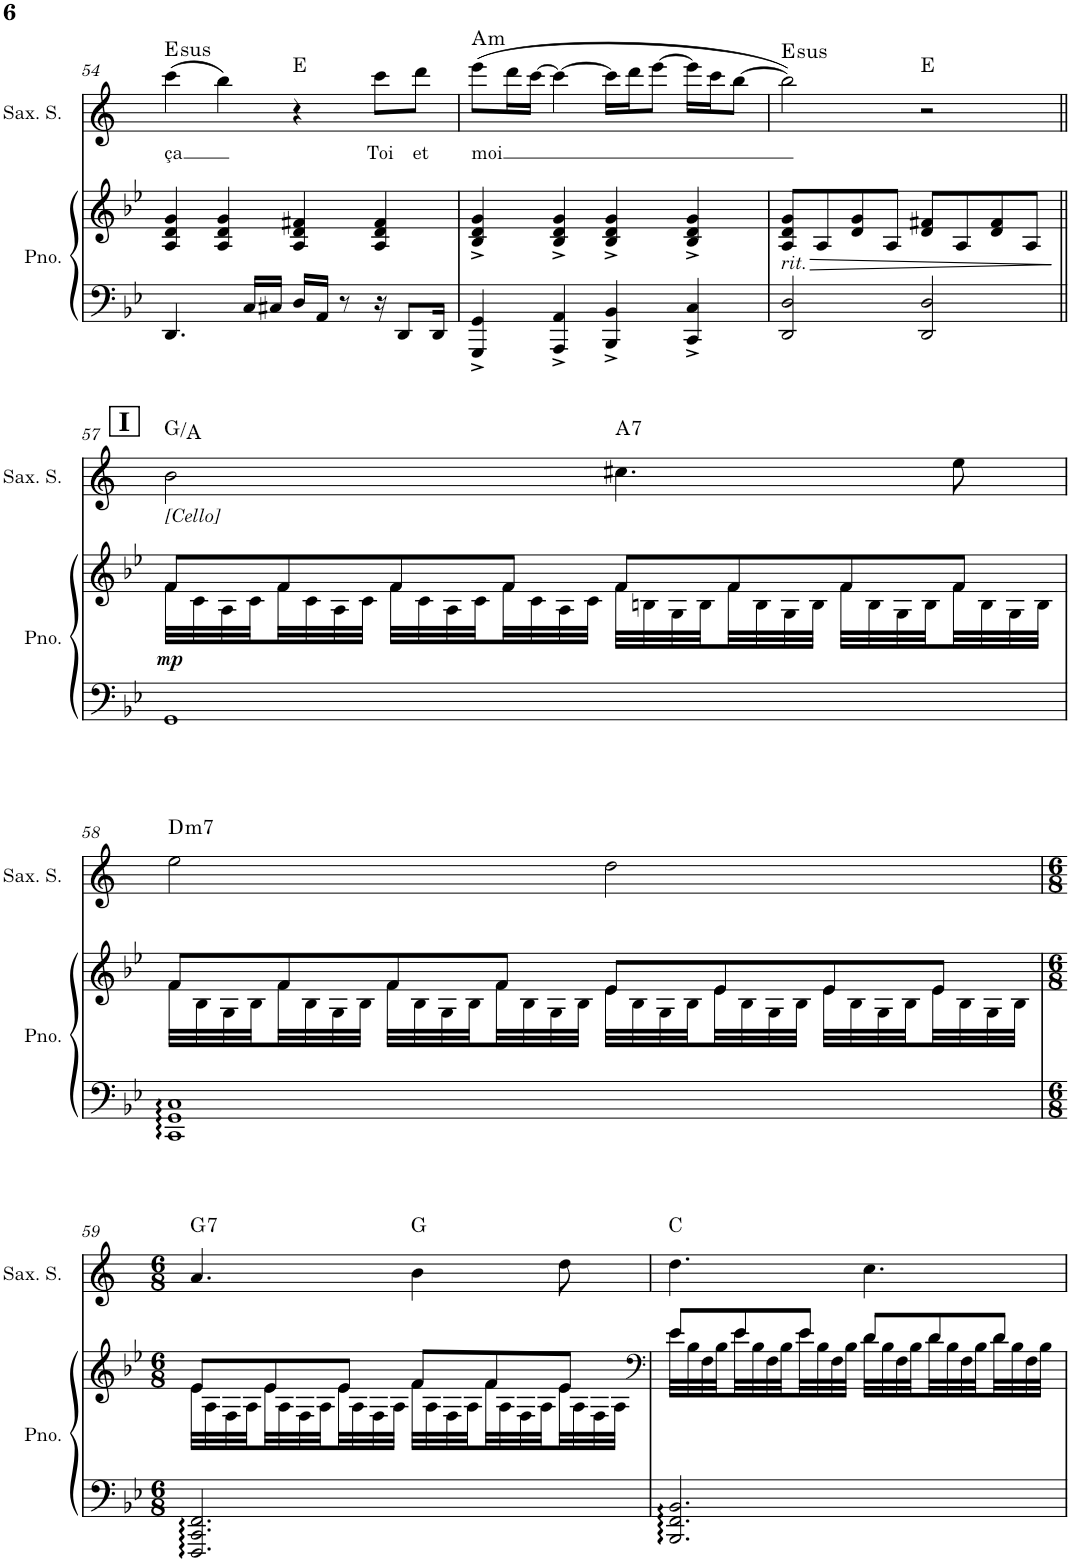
**kern	**kern	**dynam	**kern	**text	**harte
*part2	*part2	*part2	*part1	*part1	*part1
*staff3	*staff2	*staff2/3	*staff1	*staff1	*
*I"Piano	*	*	*I"Saxophone soprano	*	*
*I'Pno.	*	*	*I'Sax. S.	*	*
!!LO:PB:g=z
*clefF4	*clefG2	*	*clefG2	*	*
*	*	*	*Trd1c2	*	*
*k[b-e-]	*k[b-e-]	*	*k[]	*	*
*M4/4	*M4/4	*	*M4/4	*	*
=54	=54	=54	=54	=54	=54
!	!	!	!	!LO:LY:b	!LO:H:kt=sus
4.DD/	4A/ 4d/ 4g/	.	(4ccc\	ça	E:sus4
.	4A/ 4d/ 4g/	.	4bb\)	.	.
16C/LL	.	.	.	.	.
16C#X/JJ	.	.	.	.	.
16D/LL	4A/ 4d/ 4f#X/	.	4r	.	E:maj
16AA/JJ	.	.	.	.	.
8r	.	.	.	.	.
!	!	!	!	!LO:LY:b	!
16r	4A/ 4d/ 4f#/	.	8ccc\L	Toi	.
8DD/L	.	.	.	.	.
!	!	!	!	!LO:LY:b	!
.	.	.	8ddd\J	et	.
16DD/Jk	.	.	.	.	.
=55	=55	=55	=55	=55	=55
!	!	!	!	!LO:LY:b	!LO:H:kt=m
4GGG/^ 4GG/^	4B-/^ 4d/^ 4g/^	.	(8eee\L	moi	A:min
.	.	.	16ddd\L	.	.
.	.	.	[16ccc\JJ	.	.
4AAA/^ 4AA/^	4B-/^ 4d/^ 4g/^	.	4ccc\_	.	.
4BBB-/^ 4BB-/^	4B-/^ 4d/^ 4g/^	.	16ccc\LL]	.	.
.	.	.	16ddd\J	.	.
.	.	.	[8eee\J	.	.
4CC/^ 4C/^	4B-/^ 4d/^ 4g/^	.	16eee\LL]	.	.
.	.	.	16ccc\J	.	.
.	.	.	[8bb\J	.	.
=56	=56	=56	=56	=56	=56
!	!LO:TX:b:i:t=rit.	!	!	!	!
!	!	!LO:HP:b	!	!	!LO:H:kt=sus
2DD/ 2D/	8A/ 8d/ 8g/L	>	2bb\])	.	E:sus4
.	8A/	.	.	.	.
.	8d/ 8g/	.	.	.	.
.	8A/J	.	.	.	.
2DD/ 2D/	8d/ 8f#X/L	.	2r	.	E:maj
.	8A/	.	.	.	.
.	8d/ 8f#/	.	.	.	.
.	8A/J	.	.	.	.
.	.	]	.	.	.
!!LO:LB:g=z
!!LO:REH:place=s1:a:B:cj:fs=14:t=I
=57||	=57||	=57||	=57||	=57||	=57||
*	*^	*	*	*	*
!	!	!	!	!LO:TX:b:i:t=[Cello]	!	!
!	!	!	!LO:DY:b	!	!	!
1GG	8f/L	32f\LLL	mp	2b\	.	G:maj/2
.	.	32c\	.	.	.	.
.	.	32A\	.	.	.	.
.	.	32c\	.	.	.	.
.	8f/	32f\	.	.	.	.
.	.	32c\	.	.	.	.
.	.	32A\	.	.	.	.
.	.	32c\JJJ	.	.	.	.
.	8f/	32f\LLL	.	.	.	.
.	.	32c\	.	.	.	.
.	.	32A\	.	.	.	.
.	.	32c\	.	.	.	.
.	8f/J	32f\	.	.	.	.
.	.	32c\	.	.	.	.
.	.	32A\	.	.	.	.
.	.	32c\JJJ	.	.	.	.
!	!	!	!	!	!	!LO:H:kt=7
.	8f/L	32f\LLL	.	4.cc#X\	.	A:7
.	.	32Bn\	.	.	.	.
.	.	32G\	.	.	.	.
.	.	32B\	.	.	.	.
.	8f/	32f\	.	.	.	.
.	.	32B\	.	.	.	.
.	.	32G\	.	.	.	.
.	.	32B\JJJ	.	.	.	.
.	8f/	32f\LLL	.	.	.	.
.	.	32B\	.	.	.	.
.	.	32G\	.	.	.	.
.	.	32B\	.	.	.	.
.	8f/J	32f\	.	8ee\	.	.
.	.	32B\	.	.	.	.
.	.	32G\	.	.	.	.
.	.	32B\JJJ	.	.	.	.
!!LO:LB:g=z
=58	=58	=58	=58	=58	=58	=58
!	!	!	!	!	!	!LO:H:kt=m7
1CC 1GG 1C	8f/L	32f\LLL	.	2ee\	.	D:min7
.	.	32B-\	.	.	.	.
.	.	32G\	.	.	.	.
.	.	32B-\	.	.	.	.
.	8f/	32f\	.	.	.	.
.	.	32B-\	.	.	.	.
.	.	32G\	.	.	.	.
.	.	32B-\JJJ	.	.	.	.
.	8f/	32f\LLL	.	.	.	.
.	.	32B-\	.	.	.	.
.	.	32G\	.	.	.	.
.	.	32B-\	.	.	.	.
.	8f/J	32f\	.	.	.	.
.	.	32B-\	.	.	.	.
.	.	32G\	.	.	.	.
.	.	32B-\JJJ	.	.	.	.
.	8e-/L	32e-\LLL	.	2dd\	.	.
.	.	32B-\	.	.	.	.
.	.	32G\	.	.	.	.
.	.	32B-\	.	.	.	.
.	8e-/	32e-\	.	.	.	.
.	.	32B-\	.	.	.	.
.	.	32G\	.	.	.	.
.	.	32B-\JJJ	.	.	.	.
.	8e-/	32e-\LLL	.	.	.	.
.	.	32B-\	.	.	.	.
.	.	32G\	.	.	.	.
.	.	32B-\	.	.	.	.
.	8e-/J	32e-\	.	.	.	.
.	.	32B-\	.	.	.	.
.	.	32G\	.	.	.	.
.	.	32B-\JJJ	.	.	.	.
!!LO:LB:g=z
=59	=59	=59	=59	=59	=59	=59
*M6/8	*M6/8	*	*	*M6/8	*	*
!	!	!	!	!	!	!LO:H:kt=7
2.FFF/ 2.CC/ 2.FF/	8e-/L	32e-\LLL	.	4.a/	.	G:7
.	.	32A\	.	.	.	.
.	.	32F\	.	.	.	.
.	.	32A\	.	.	.	.
.	8e-/	32e-\	.	.	.	.
.	.	32A\	.	.	.	.
.	.	32F\	.	.	.	.
.	.	32A\	.	.	.	.
.	8e-/J	32e-\	.	.	.	.
.	.	32A\	.	.	.	.
.	.	32F\	.	.	.	.
.	.	32A\JJJ	.	.	.	.
.	8f/L	32f\LLL	.	4b\	.	G:maj
.	.	32A\	.	.	.	.
.	.	32F\	.	.	.	.
.	.	32A\	.	.	.	.
.	8f/	32f\	.	.	.	.
.	.	32A\	.	.	.	.
.	.	32F\	.	.	.	.
.	.	32A\	.	.	.	.
.	8e-/J	32e-\	.	8dd\	.	.
.	.	32A\	.	.	.	.
.	.	32F\	.	.	.	.
.	.	32A\JJJ	.	.	.	.
=60	=60	=60	=60	=60	=60	=60
*	*clefF4	*	*	*	*	*
2.BBB-/ 2.FF/ 2.BB-/	8e-/L	32e-\LLL	.	4.dd\	.	C:maj
.	.	32B-\	.	.	.	.
.	.	32F\	.	.	.	.
.	.	32B-\	.	.	.	.
.	8e-/	32e-\	.	.	.	.
.	.	32B-\	.	.	.	.
.	.	32F\	.	.	.	.
.	.	32B-\	.	.	.	.
.	8e-/J	32e-\	.	.	.	.
.	.	32B-\	.	.	.	.
.	.	32F\	.	.	.	.
.	.	32B-\JJJ	.	.	.	.
.	8d/L	32d\LLL	.	4.cc\	.	.
.	.	32B-\	.	.	.	.
.	.	32F\	.	.	.	.
.	.	32B-\	.	.	.	.
.	8d/	32d\	.	.	.	.
.	.	32B-\	.	.	.	.
.	.	32F\	.	.	.	.
.	.	32B-\	.	.	.	.
.	8d/J	32d\	.	.	.	.
.	.	32B-\	.	.	.	.
.	.	32F\	.	.	.	.
.	.	32B-\JJJ	.	.	.	.
*	*v	*v	*	*	*	*
=	=	=	=	=	=
*-	*-	*-	*-	*-	*-
